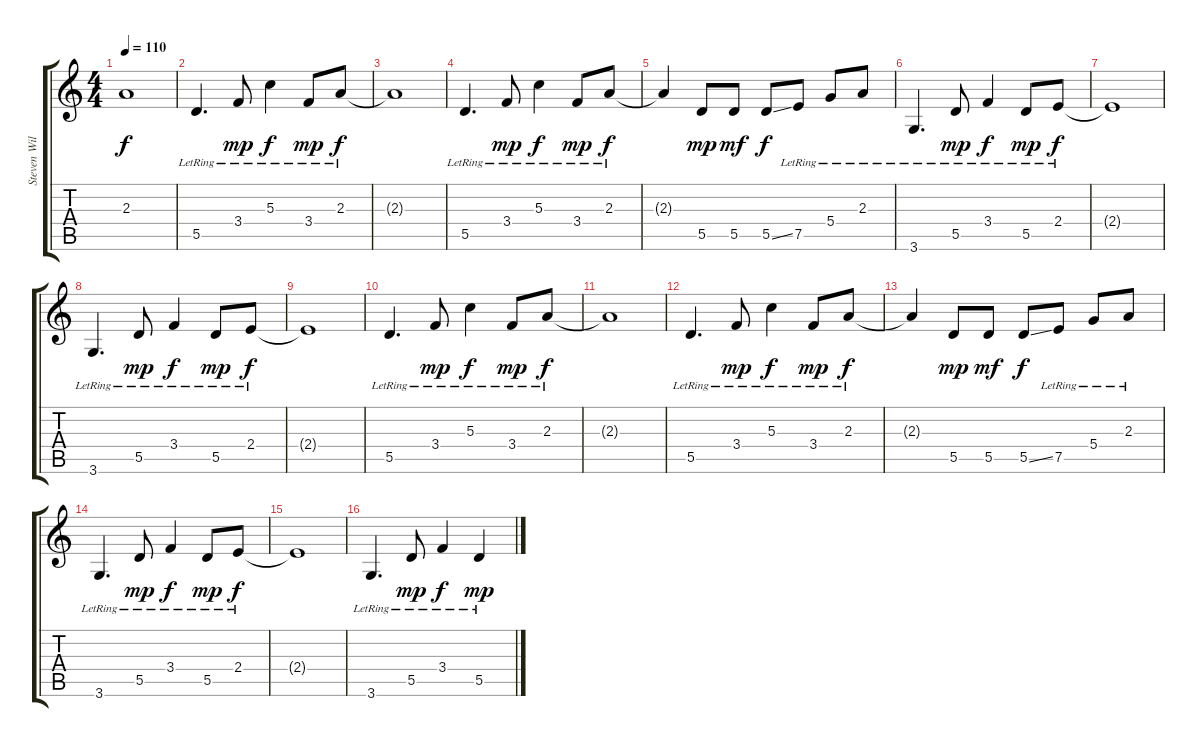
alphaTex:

\track ("Steven Wilson - Guitar 3" "Steven Wil") {instrument electricguitarclean}
\staff {score tabs}
\tuning (E4 B3 G3 D3 A2 E2) {hide}
\ts (4 4)
\tempo 110
\clef g2
\ks c
2.3{t}.1{dy f} |
5.5{lr}.4{d} 3.4{lr}.8{dy mp} 5.3{lr}.4{dy f} 3.4{lr}.8{dy mp} 2.3{lr}.8{dy f} |
2.3{t}.1 |
5.5{lr}.4{d} 3.4{lr}.8{dy mp} 5.3{lr}.4{dy f} 3.4{lr}.8{dy mp} 2.3{lr}.8{dy f} |
2.3{t}.4 5.5.8{dy mp} 5.5.8{dy mf} 5.5{ss}.8{dy f} 7.5{lr}.8 5.4{lr}.8 2.3{lr}.8 |
3.6{lr}.4{d} 5.5{lr}.8{dy mp} 3.4{lr}.4{dy f} 5.5{lr}.8{dy mp} 2.4{lr}.8{dy f} |
2.4{t}.1 |
3.6{lr}.4{d} 5.5{lr}.8{dy mp} 3.4{lr}.4{dy f} 5.5{lr}.8{dy mp} 2.4{lr}.8{dy f} |
2.4{t}.1 |
5.5{lr}.4{d} 3.4{lr}.8{dy mp} 5.3{lr}.4{dy f} 3.4{lr}.8{dy mp} 2.3{lr}.8{dy f} |
2.3{t}.1 |
5.5{lr}.4{d} 3.4{lr}.8{dy mp} 5.3{lr}.4{dy f} 3.4{lr}.8{dy mp} 2.3{lr}.8{dy f} |
2.3{t}.4 5.5.8{dy mp} 5.5.8{dy mf} 5.5{ss}.8{dy f} 7.5{lr}.8 5.4{lr}.8 2.3{lr}.8 |
3.6{lr}.4{d} 5.5{lr}.8{dy mp} 3.4{lr}.4{dy f} 5.5{lr}.8{dy mp} 2.4{lr}.8{dy f} |
2.4{t}.1 |
3.6{lr}.4{d} 5.5{lr}.8{dy mp} 3.4{lr}.4{dy f} 5.5{lr}.4{dy mp}
